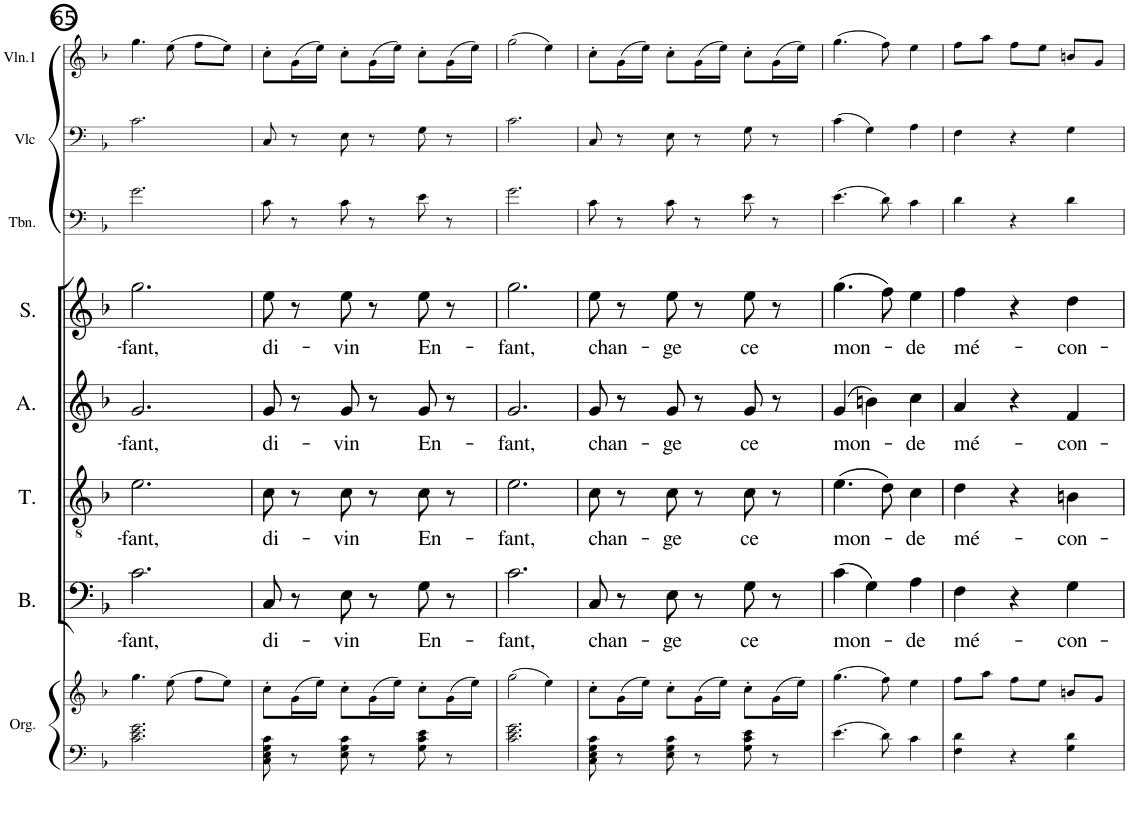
**kern	**kern	**kern	**text	**kern	**text	**kern	**text	**kern	**text	**kern	**kern	**kern
*part8	*part8	*part7	*part7	*part6	*part6	*part5	*part5	*part4	*part4	*part3	*part2	*part1
*staff9	*staff8	*staff7	*staff7	*staff6	*staff6	*staff5	*staff5	*staff4	*staff4	*staff3	*staff2	*staff1
*I"Orgue	*	*I"Bass	*	*I"Ténor	*	*I"Alto	*	*I"Soprano	*	*I"Trombone	*I"Violoncelle	*I"Violon 1
*I'Org.	*	*I'B.	*	*I'T.	*	*I'A.	*	*I'S.	*	*I'Tbn.	*I'Vlc	*I'Vln.1
!!LO:PB:g=z
*clefF4	*clefG2	*clefF4	*	*clefGv2	*	*clefG2	*	*clefG2	*	*clefF4	*clefF4	*clefG2
*k[b-]	*k[b-]	*k[b-]	*	*k[b-]	*	*k[b-]	*	*k[b-]	*	*k[b-]	*k[b-]	*k[b-]
*M3/4	*M3/4	*M3/4	*	*M3/4	*	*M3/4	*	*M3/4	*	*M3/4	*M3/4	*M3/4
=65	=65	=65	=65	=65	=65	=65	=65	=65	=65	=65	=65	=65
!	!	!	!LO:LY:b	!	!LO:LY:b	!	!LO:LY:b	!	!LO:LY:b	!	!	!
2.c\ 2.e\ 2.g\	4.gg\	2.c\	-fant,	2.e\	-fant,	2.g/	-fant,	2.gg\	-fant,	2.g\	2.c\	4.gg\
.	(8ee\	.	.	.	.	.	.	.	.	.	.	(8ee\
.	8ff\L	.	.	.	.	.	.	.	.	.	.	8ff\L
.	8ee\J)	.	.	.	.	.	.	.	.	.	.	8ee\J)
=66	=66	=66	=66	=66	=66	=66	=66	=66	=66	=66	=66	=66
!	!	!	!LO:LY:b	!	!LO:LY:b	!	!LO:LY:b	!	!LO:LY:b	!	!	!
8C\ 8E\ 8G\ 8c\	8cc'\L	8C/	di-	8c\	di-	8g/	di-	8ee\	di-	8c\	8C/	8cc'\L
8r	(16g\L	8r	.	8r	.	8r	.	8r	.	8r	8r	(16g\L
.	16ee\JJ)	.	.	.	.	.	.	.	.	.	.	16ee\JJ)
!	!	!	!LO:LY:b	!	!LO:LY:b	!	!LO:LY:b	!	!LO:LY:b	!	!	!
8E\ 8G\ 8c\	8cc'\L	8E\	-vin	8c\	-vin	8g/	-vin	8ee\	-vin	8c\	8E\	8cc'\L
8r	(16g\L	8r	.	8r	.	8r	.	8r	.	8r	8r	(16g\L
.	16ee\JJ)	.	.	.	.	.	.	.	.	.	.	16ee\JJ)
!	!	!	!LO:LY:b	!	!LO:LY:b	!	!LO:LY:b	!	!LO:LY:b	!	!	!
8G\ 8c\ 8e\	8cc'\L	8G\	En-	8c\	En-	8g/	En-	8ee\	En-	8e\	8G\	8cc'\L
8r	(16g\L	8r	.	8r	.	8r	.	8r	.	8r	8r	(16g\L
.	16ee\JJ)	.	.	.	.	.	.	.	.	.	.	16ee\JJ)
=67	=67	=67	=67	=67	=67	=67	=67	=67	=67	=67	=67	=67
!	!	!	!LO:LY:b	!	!LO:LY:b	!	!LO:LY:b	!	!LO:LY:b	!	!	!
2.c\ 2.e\ 2.g\	(2gg\	2.c\	-fant,	2.e\	-fant,	2.g/	-fant,	2.gg\	-fant,	2.g\	2.c\	(2gg\
.	4ee\)	.	.	.	.	.	.	.	.	.	.	4ee\)
=68	=68	=68	=68	=68	=68	=68	=68	=68	=68	=68	=68	=68
!	!	!	!LO:LY:b	!	!LO:LY:b	!	!LO:LY:b	!	!LO:LY:b	!	!	!
8C\ 8E\ 8G\ 8c\	8cc'\L	8C/	chan-	8c\	chan-	8g/	chan-	8ee\	chan-	8c\	8C/	8cc'\L
8r	(16g\L	8r	.	8r	.	8r	.	8r	.	8r	8r	(16g\L
.	16ee\JJ)	.	.	.	.	.	.	.	.	.	.	16ee\JJ)
!	!	!	!LO:LY:b	!	!LO:LY:b	!	!LO:LY:b	!	!LO:LY:b	!	!	!
8E\ 8G\ 8c\	8cc'\L	8E\	-ge	8c\	-ge	8g/	-ge	8ee\	-ge	8c\	8E\	8cc'\L
8r	(16g\L	8r	.	8r	.	8r	.	8r	.	8r	8r	(16g\L
.	16ee\JJ)	.	.	.	.	.	.	.	.	.	.	16ee\JJ)
!	!	!	!LO:LY:b	!	!LO:LY:b	!	!LO:LY:b	!	!LO:LY:b	!	!	!
8G\ 8c\ 8e\	8cc'\L	8G\	ce	8c\	ce	8g/	ce	8ee\	ce	8e\	8G\	8cc'\L
8r	(16g\L	8r	.	8r	.	8r	.	8r	.	8r	8r	(16g\L
.	16ee\JJ)	.	.	.	.	.	.	.	.	.	.	16ee\JJ)
=69	=69	=69	=69	=69	=69	=69	=69	=69	=69	=69	=69	=69
!	!	!	!LO:LY:b	!	!LO:LY:b	!	!LO:LY:b	!	!LO:LY:b	!	!	!
4.e\	(4.gg\	(4c\	mon-	(4.e\	mon-	(4g/	mon-	(4.gg\	mon-	(4.e\	(4c\	(4.gg\
.	.	4G\)	.	.	.	4bn\)	.	.	.	.	4G\)	.
8d\	8ff\)	.	.	8d\)	.	.	.	8ff\)	.	8d\)	.	8ff\)
!	!	!	!LO:LY:b	!	!LO:LY:b	!	!LO:LY:b	!	!LO:LY:b	!	!	!
4c\	4ee\	4A\	-de	4c\	-de	4cc\	-de	4ee\	-de	4c\	4A\	4ee\
=70	=70	=70	=70	=70	=70	=70	=70	=70	=70	=70	=70	=70
!	!	!	!LO:LY:b	!	!LO:LY:b	!	!LO:LY:b	!	!LO:LY:b	!	!	!
4F\ 4d\	8ff\L	4F\	mé-	4d\	mé-	4a/	mé-	4ff\	mé-	4d\	4F\	8ff\L
.	8aa\J	.	.	.	.	.	.	.	.	.	.	8aa\J
4r	8ff\L	4r	.	4r	.	4r	.	4r	.	4r	4r	8ff\L
.	8ee\J	.	.	.	.	.	.	.	.	.	.	8ee\J
!	!	!	!LO:LY:b	!	!LO:LY:b	!	!LO:LY:b	!	!LO:LY:b	!	!	!
4G\ 4d\	8bn/L	4G\	-con-	4Bn\	-con-	4f/	-con-	4dd\	-con-	4d\	4G\	8bn/L
.	8g/J	.	.	.	.	.	.	.	.	.	.	8g/J
=	=	=	=	=	=	=	=	=	=	=	=	=
*-	*-	*-	*-	*-	*-	*-	*-	*-	*-	*-	*-	*-
